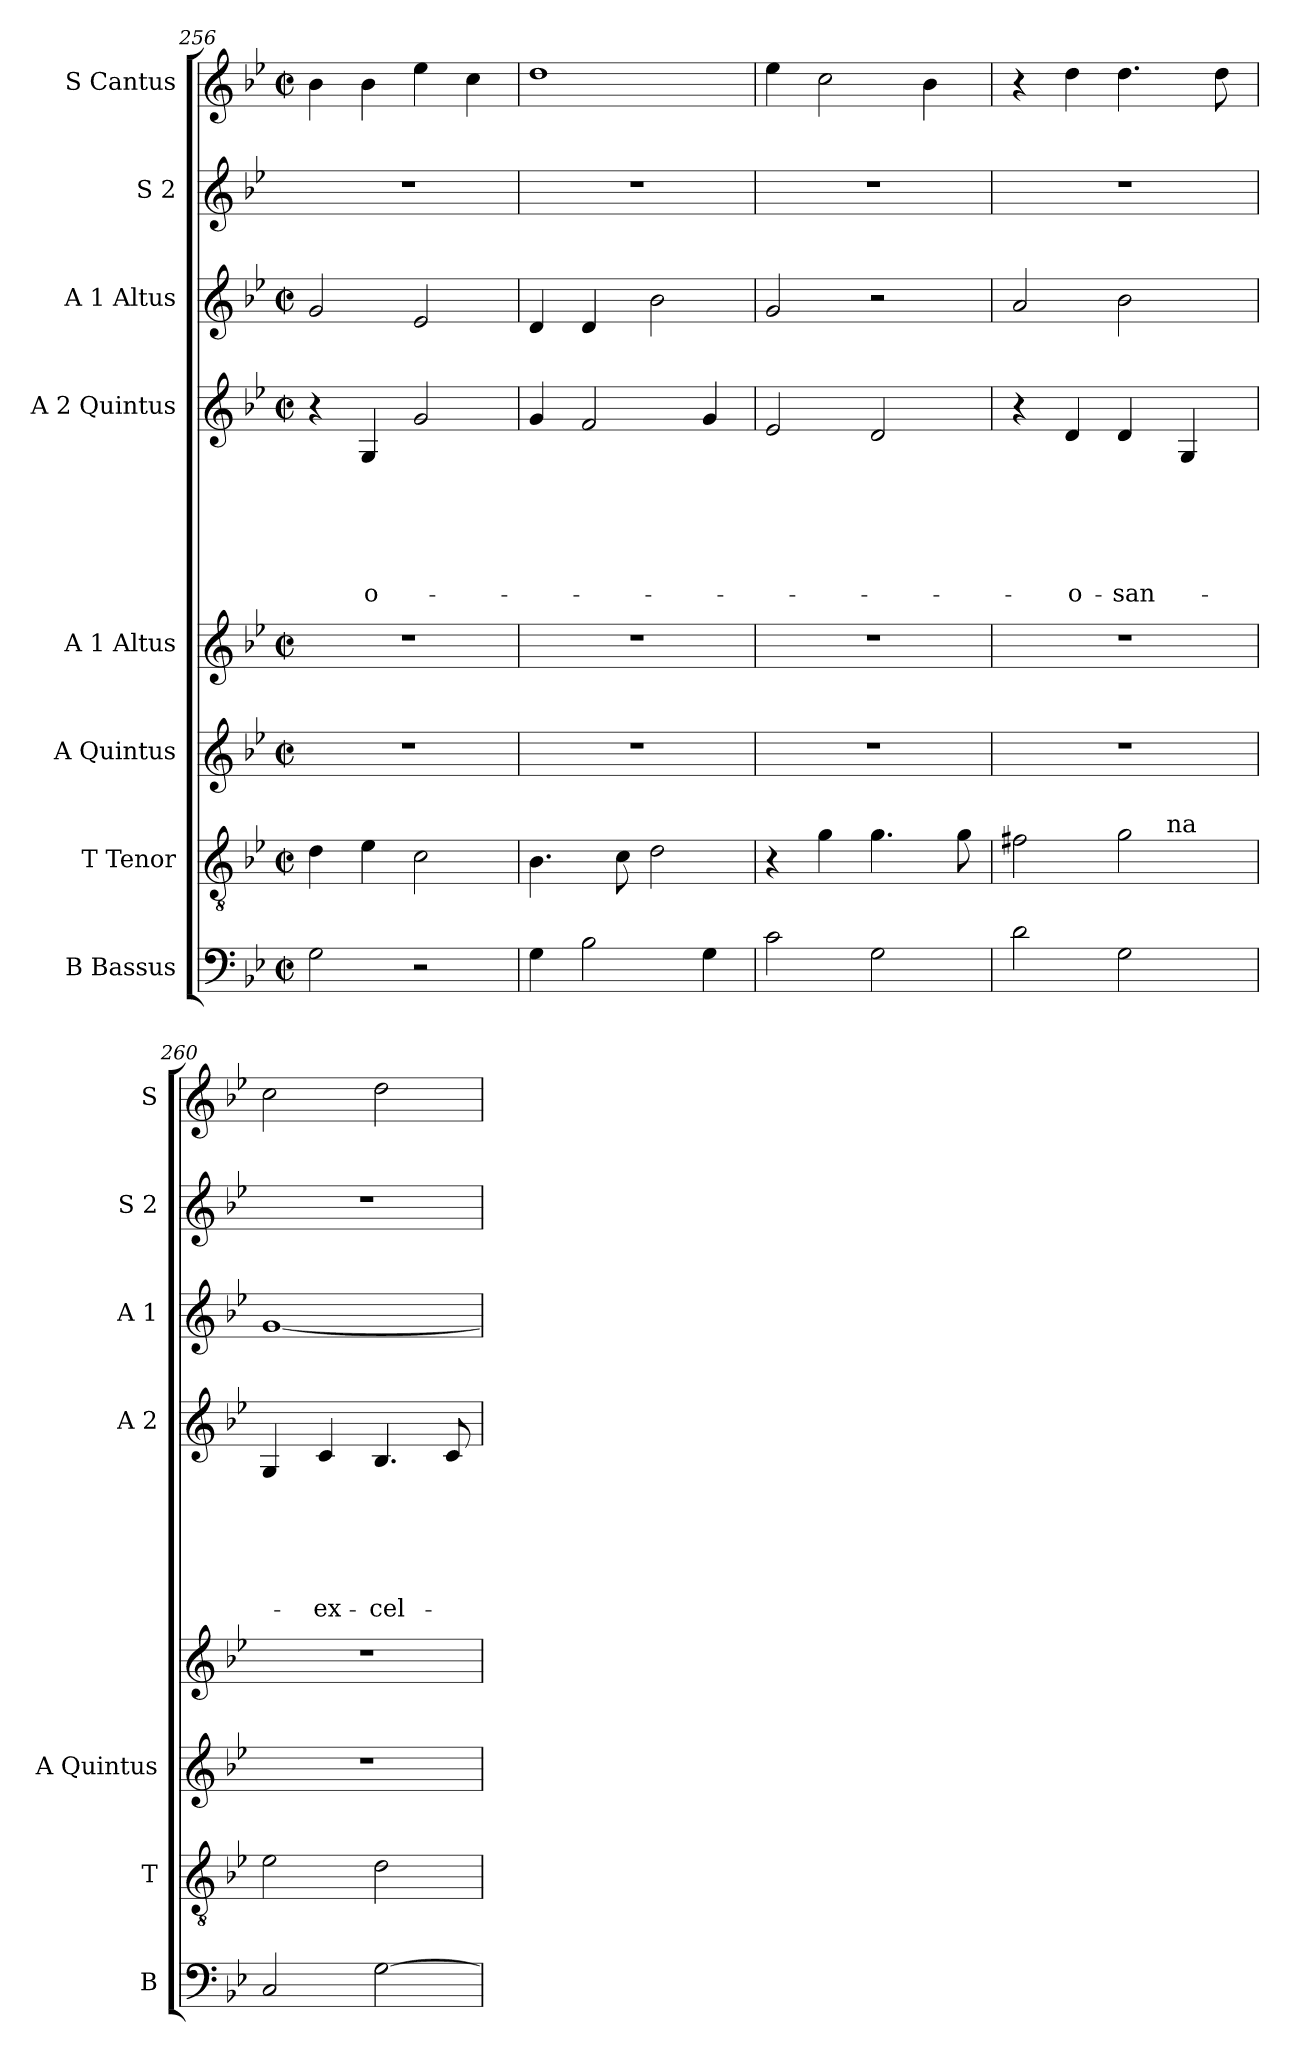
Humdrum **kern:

**kern	**kern	**kern	**kern	**kern	**text	**text	**text	**text	**text	**text	**kern	**kern	**kern
*part8	*part7	*part6	*part5	*part4	*part4	*part4	*part4	*part4	*part4	*part4	*part3	*part2	*part1
*staff8	*staff7	*staff6	*staff5	*staff4	*staff4	*staff4	*staff4	*staff4	*staff4	*staff4	*staff3	*staff2	*staff1
*I"B Bassus	*I"T Tenor	*I"A Quintus	*I"A 1 Altus	*I"A 2 Quintus	*	*	*	*	*	*	*I"A 1 Altus	*I"S 2	*I"S Cantus
*I'B	*I'T	*I'A Quintus	*	*I'A 2	*	*	*	*	*	*	*I'A 1	*I'S 2	*I'S
*clefF4	*clefGv2	*clefG2	*clefG2	*clefG2	*	*	*	*	*	*	*clefG2	*clefG2	*clefG2
*k[b-e-]	*k[b-e-]	*k[b-e-]	*k[b-e-]	*k[b-e-]	*	*	*	*	*	*	*k[b-e-]	*k[b-e-]	*k[b-e-]
*B-:	*B-:	*B-:	*B-:	*B-:	*	*	*	*	*	*	*B-:	*B-:	*B-:
*M2/2	*M2/2	*M2/2	*M2/2	*M2/2	*	*	*	*	*	*	*M2/2	*	*M2/2
*met(c|)	*met(c|)	*met(c|)	*met(c|)	*met(c|)	*	*	*	*	*	*	*met(c|)	*	*met(c|)
=256	=256	=256	=256	=256	=256	=256	=256	=256	=256	=256	=256	=256	=256
2G\	4d\	1r	1r	4r	.	.	.	.	.	.	2g/	1r	4b-\
!	!	!	!	!	!	!	!	!	!	!LO:LY:b	!	!	!
.	4e-\	.	.	4G/	.	.	.	.	.	-o-	.	.	4b-\
2r	2c\	.	.	2g/	.	.	.	.	.	.	2e-/	.	4ee-\
.	.	.	.	.	.	.	.	.	.	.	.	.	4cc\
!!LO:LB:g=z
=257	=257	=257	=257	=257	=257	=257	=257	=257	=257	=257	=257	=257	=257
4G\	4.B-\	1r	1r	4g/	.	.	.	.	.	.	4d/	1r	1dd
2B-\	.	.	.	2f/	.	.	.	.	.	.	4d/	.	.
.	8c\	.	.	.	.	.	.	.	.	.	.	.	.
.	2d\	.	.	.	.	.	.	.	.	.	2b-\	.	.
4G\	.	.	.	4g/	.	.	.	.	.	.	.	.	.
=258	=258	=258	=258	=258	=258	=258	=258	=258	=258	=258	=258	=258	=258
2c\	4r	1r	1r	2e-/	.	.	.	.	.	.	2g/	1r	4ee-\
.	4g\	.	.	.	.	.	.	.	.	.	.	.	2cc\
2G\	4.g\	.	.	2d/	.	.	.	.	.	.	2r	.	.
.	.	.	.	.	.	.	.	.	.	.	.	.	4b-\
.	8g\	.	.	.	.	.	.	.	.	.	.	.	.
=259	=259	=259	=259	=259	=259	=259	=259	=259	=259	=259	=259	=259	=259
*	*^	*	*	*	*	*	*	*	*	*	*	*	*
2d\	2f#X\	2ryy	1r	1r	4r	.	.	.	.	.	.	2a/	1r	4r
!	!	!	!	!	!	!	!	!	!	!	!LO:LY:b	!	!	!
.	.	.	.	.	4d/	.	.	.	.	.	-o-	.	.	4dd\
!	!	!	!	!	!	!	!	!	!	!	!LO:LY:b	!	!	!
2G\	2g\	8..ryy	.	.	4d/	.	.	.	.	.	-san-	2b-\	.	4.dd\
!	!	!LO:TX:a:t=na	!	!	!	!	!	!	!	!	!	!	!	!
.	.	4ryy	.	.	.	.	.	.	.	.	.	.	.	.
.	.	.	.	.	4G/	.	.	.	.	.	.	.	.	.
.	.	.	.	.	.	.	.	.	.	.	.	.	.	8dd\
.	.	32ryy	.	.	.	.	.	.	.	.	.	.	.	.
=260	=260	=260	=260	=260	=260	=260	=260	=260	=260	=260	=260	=260	=260	=260
!	!LO:TX:a:t=in	!	!	!	!	!	!	!	!	!	!	!	!	!
*	*v	*v	*	*	*	*	*	*	*	*	*	*	*	*
2C/	2e-\	1r	1r	4G/	.	.	.	.	.	.	[<1g	1r	2cc\
!	!	!	!	!	!	!	!	!	!	!LO:LY:b	!	!	!
.	.	.	.	4c/	.	.	.	.	.	-ex-	.	.	.
!	!	!	!	!	!	!	!	!	!	!LO:LY:b	!	!	!
[>2G\	2d\	.	.	4.B-/	.	.	.	.	.	-cel-	.	.	2dd\
.	.	.	.	8c/	.	.	.	.	.	.	.	.	.
=	=	=	=	=	=	=	=	=	=	=	=	=	=
*-	*-	*-	*-	*-	*-	*-	*-	*-	*-	*-	*-	*-	*-
